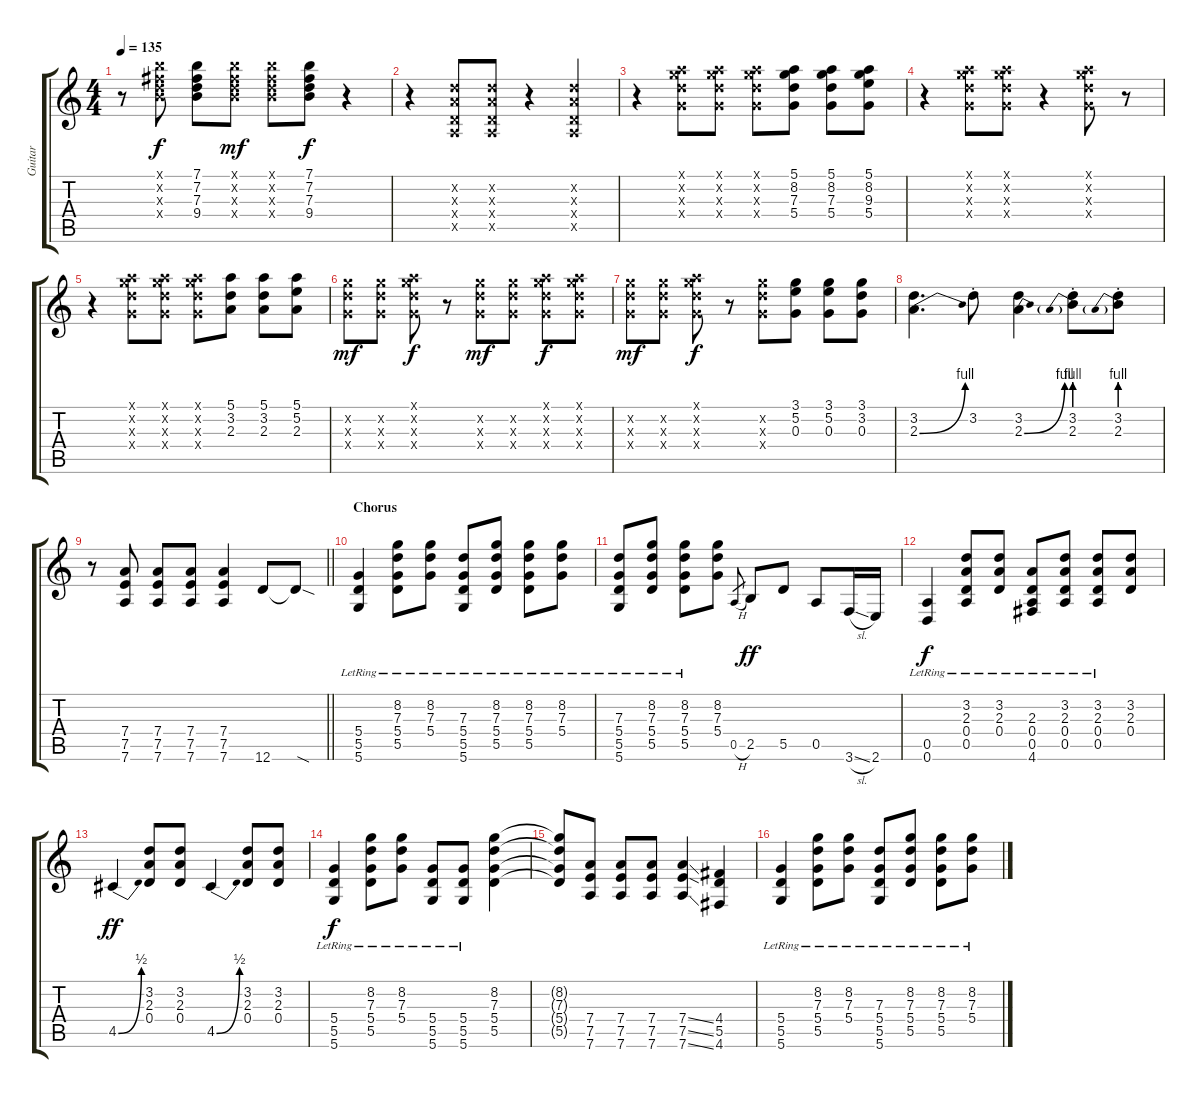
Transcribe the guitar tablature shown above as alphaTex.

\track ("Guitar" "Guitar") {instrument distortionguitar}
\staff {score tabs}
\tuning (E4 B3 G3 D3 A2 D2) {hide}
\ts (4 4)
\tempo 135
\clef g2
\ks c
r.8{dy f} (7.1{x} 7.2{x} 7.3{x} 9.4{x}).8 (7.1 7.2 7.3 9.4).8 (7.1{x} 7.2{x} 7.3{x} 9.4{x}).8{dy mf} (7.1{x} 7.2{x} 7.3{x} 9.4{x}).8 (7.1 7.2 7.3 9.4).8{dy f} r.4 |
r.4 (3.2{x} 2.3{x} 0.4{x} 0.5{x}).8 (3.2{x} 2.3{x} 0.4{x} 0.5{x}).8 r.4 (3.2{x} 2.3{x} 0.4{x} 0.5{x}).4 |
r.4 (5.1{x} 8.2{x} 7.3{x} 5.4{x}).8 (5.1{x} 8.2{x} 7.3{x} 5.4{x}).8 (5.1{x} 8.2{x} 7.3{x} 5.4{x}).8 (5.1 8.2 7.3 5.4).8 (5.1 8.2 7.3 5.4).8 (5.1 8.2 9.3 5.4).8 |
r.4 (5.1{x} 8.2{x} 7.3{x} 5.4{x}).8 (5.1{x} 8.2{x} 7.3{x} 5.4{x}).8 r.4 (5.1{x} 8.2{x} 7.3{x} 5.4{x}).8 r.8 |
r.4 (5.1{x} 8.2{x} 7.3{x} 5.4{x}).8 (5.1{x} 8.2{x} 7.3{x} 5.4{x}).8 (5.1{x} 8.2{x} 7.3{x} 5.4{x}).8 (5.1 3.2 2.3).8 (5.1 3.2 2.3).8 (5.1 5.2 2.3).8 |
(8.2{x} 7.3{x} 5.4{x}).8{dy mf} (8.2{x} 7.3{x} 5.4{x}).8 (5.1{x} 8.2{x} 7.3{x} 5.4{x}).8{dy f} r.8 (8.2{x} 7.3{x} 5.4{x}).8{dy mf} (8.2{x} 7.3{x} 5.4{x}).8 (5.1{x} 8.2{x} 7.3{x} 5.4{x}).8{dy f} (5.1{x} 8.2{x} 7.3{x} 5.4{x}).8 |
(8.2{x} 7.3{x} 5.4{x}).8{dy mf} (8.2{x} 7.3{x} 5.4{x}).8 (5.1{x} 8.2{x} 7.3{x} 5.4{x}).8{dy f} r.8 (8.2{x} 7.3{x} 5.4{x}).8 (3.1 5.2 0.3).8 (3.1 5.2 0.3).8 (3.1 3.2 0.3).8 |
(3.2 2.3{be (bend 0 0 60 4)}).4{d} 3.2{st}.8 (3.2 2.3{be (bend 0 0 60 4)}).4 (3.2{st} 2.3{be (prebend 0 4 60 4) st}).8 (3.2{st} 2.3{be (prebend 0 4 60 4) st}).8 |
\barLineRight lightlight
r.8 (7.4 7.5 7.6).8 (7.4 7.5 7.6).8 (7.4 7.5 7.6).8 (7.4 7.5 7.6).4 12.6.8 12.6{sod t}.8 |
\section ("" "Chorus")
(5.4{lr} 5.5{lr} 5.6{lr}).4 (8.2{lr} 7.3{lr} 5.4{lr} 5.5{lr}).8 (8.2{lr} 7.3{lr} 5.4{lr}).8 (7.3{lr} 5.4{lr} 5.5{lr} 5.6{lr}).8 (8.2{lr} 7.3{lr} 5.4{lr} 5.5{lr}).8 (8.2{lr} 7.3{lr} 5.4{lr} 5.5{lr}).8 (8.2{lr} 7.3{lr} 5.4{lr}).8 |
(7.3{lr} 5.4{lr} 5.5{lr} 5.6).8 (8.2{lr} 7.3{lr} 5.4{lr} 5.5{lr}).8 (8.2{lr} 7.3{lr} 5.4{lr} 5.5).8 (8.2 7.3 5.4).8 0.5{h}.8{gr} 2.5.8{dy ff} 5.5.8 0.5.8 3.6{sl}.16 2.6.16 |
(0.5{lr} 0.6{lr}).4{dy f} (3.2{lr} 2.3{lr} 0.4{lr} 0.5{lr}).8 (3.2{lr} 2.3{lr} 0.4{lr}).8 (2.3{lr} 0.4{lr} 0.5{lr} 4.6).8 (3.2{lr} 2.3{lr} 0.4{lr} 0.5).8 (3.2{lr} 2.3{lr} 0.4{lr} 0.5).8 (3.2 2.3 0.4).8 |
4.5{be (bend 0 0 60 2)}.4{dy ff} (3.2 2.3 0.4).8 (3.2 2.3 0.4).8 4.5{be (bend 0 0 60 2)}.4 (3.2 2.3 0.4).8 (3.2 2.3 0.4).8 |
(5.4{lr} 5.5{lr} 5.6{lr}).4{dy f} (8.2{lr} 7.3{lr} 5.4{lr} 5.5{lr}).8 (8.2{lr} 7.3{lr} 5.4{lr}).8 (5.4{lr} 5.5{lr} 5.6{lr}).8 (5.4{lr} 5.5{lr} 5.6).8 (8.2 7.3 5.4 5.5).4 |
(8.2{t} 7.3{t} 5.4{t} 5.5{t}).8 (7.4 7.5 7.6).8 (7.4 7.5 7.6).8 (7.4 7.5 7.6).8 (7.4{ss} 7.5{ss} 7.6{ss}).4 (4.4 5.5 4.6).4 |
(5.4{lr} 5.5{lr} 5.6{lr}).4 (8.2{lr} 7.3{lr} 5.4{lr} 5.5{lr}).8 (8.2{lr} 7.3{lr} 5.4{lr}).8 (7.3{lr} 5.4{lr} 5.5{lr} 5.6{lr}).8 (8.2{lr} 7.3{lr} 5.4{lr} 5.5{lr}).8 (8.2{lr} 7.3{lr} 5.4{lr} 5.5{lr}).8 (8.2{lr} 7.3{lr} 5.4{lr}).8
